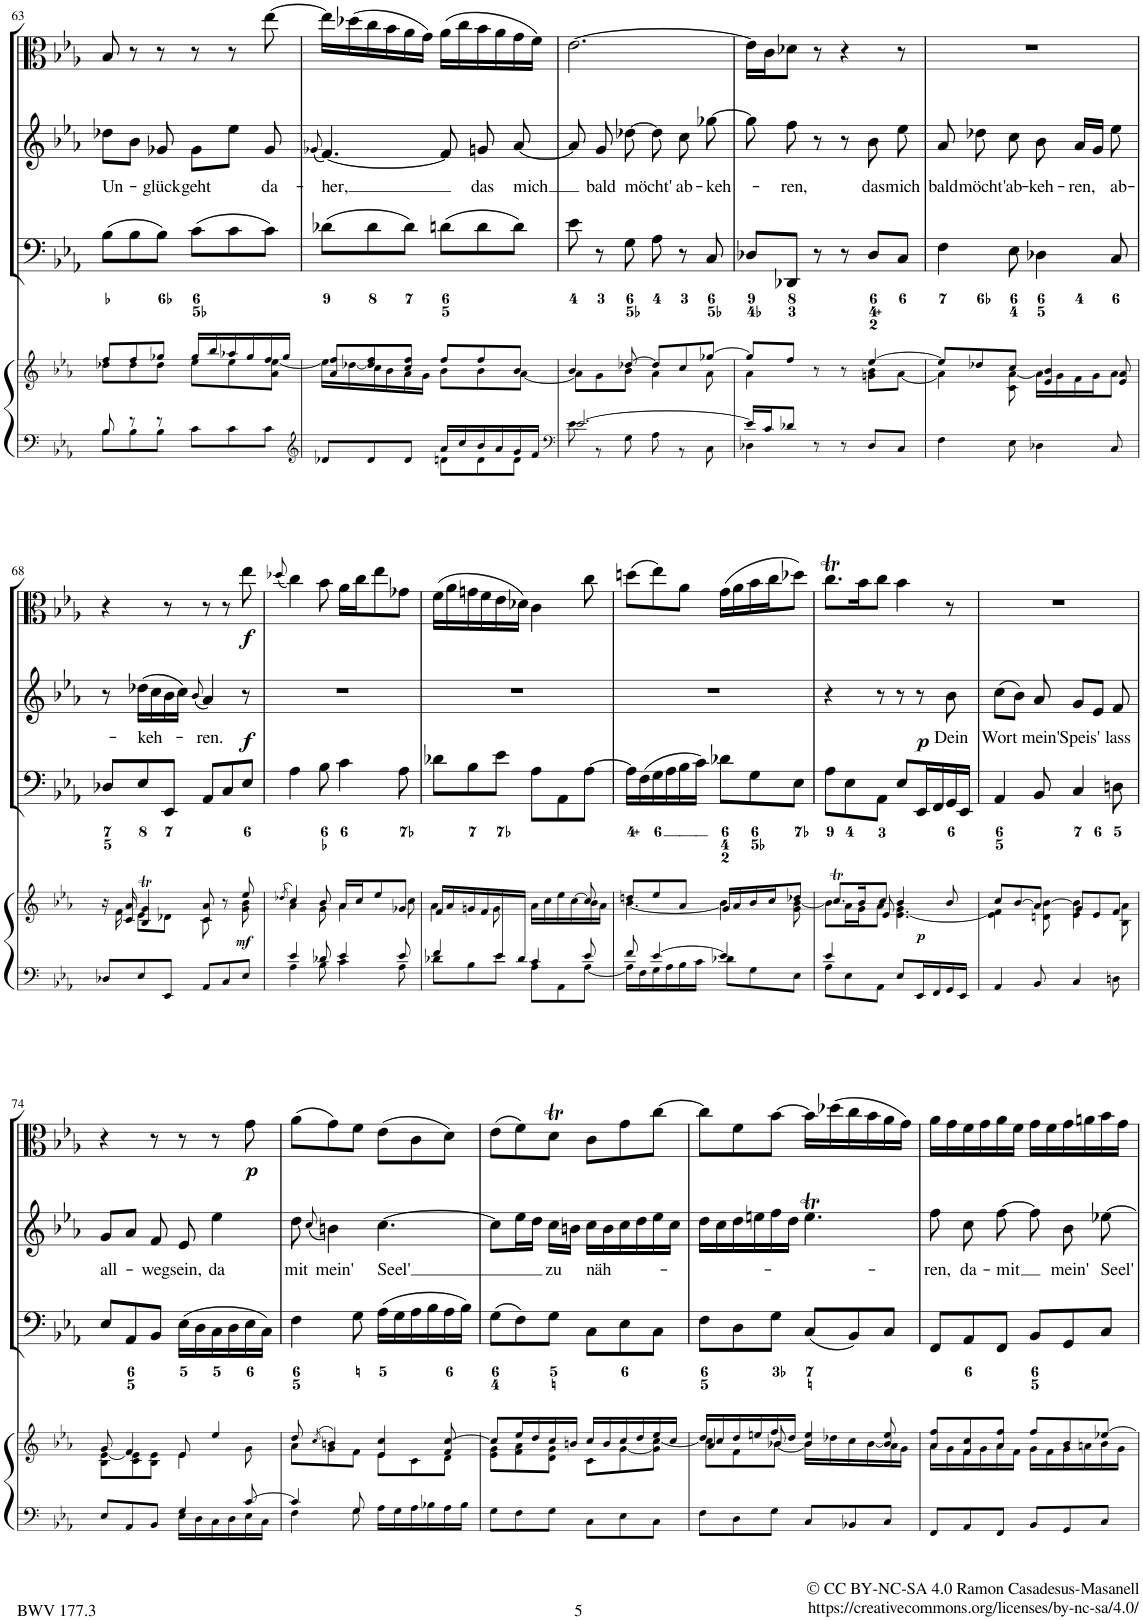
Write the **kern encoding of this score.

**kern	**kern	**dynam	**kern	**dynam	**kern	**text	**kern	**dynam
*part4	*part4	*part4	*part3	*part3	*part2	*part2	*part1	*part1
*staff5	*staff4	*staff4/5	*staff3	*staff3	*staff2	*staff2	*staff1	*staff1
*I"Piano reduction	*	*	*I"Continuo	*	*I"Soprano	*	*I"Oboe da caccia	*
*I'Pno	*	*	*	*	*	*	*I'Ob	*
!!LO:PB:g=z
*clefF4	*clefG2	*	*clefF4	*	*clefG2	*	*clefC3	*
*k[b-e-a-]	*k[b-e-a-]	*	*k[b-e-a-]	*	*k[b-e-a-]	*	*k[b-e-a-]	*
*M6/8	*M6/8	*	*M6/8	*	*M6/8	*	*M6/8	*
=63	=63	=63	=63	=63	=63	=63	=63	=63
*^	*^	*	*	*	*	*	*	*
!	!	!	!	!	!	!	!	!LO:LY:b	!	!
8B-/	8B-\L	8ff/L	8dd-X\L	.	(8B-\L	.	8dd-X\L	Un-	8B-/	.
8r	8B-\	8ff/	8dd-\	.	8B-\	.	8b-\J	.	8r	.
!	!	!	!	!	!	!	!	!LO:LY:b	!	!
8r	8B-\J	8gg-X/J	8dd-\J	.	8B-\J)	.	8g-X/	-glück	8r	.
!	!	!	!	!	!	!	!	!LO:LY:b	!	!
4.ryy	8c\L	16gg-/LL	8ee-\L	.	(8c\L	.	8g-\L	geht	8r	.
.	.	16bb-/	.	.	.	.	.	.	.	.
.	8c\	16aa-X/	8ee-\	.	8c\	.	8ee-\J	.	8r	.
.	.	16gg-/	.	.	.	.	.	.	.	.
!	!	!	!	!	!	!	!	!LO:LY:b	!	!
.	8c\J	16ff/	8a-\ [8ee-\J	.	8c\J)	.	8g-/	da-	[8ee-\	.
.	.	16gg-/JJ	.	.	.	.	.	.	.	.
=64	=64	=64	=64	=64	=64	=64	=64	=64	=64	=64
*clefG2	*	*	*	*	*	*	*	*	*	*
.	.	.	.	.	.	.	(8qg-X/	.	.	.
!	!	!	!	!	!	!	!	!LO:LY:b	!	!
8d-X/L	4.ryy	8a-/ 8ff/L	16ee-\LL]	.	(8d-X\L	.	[4.f/)	-her,	16ee-\LL]	.
.	.	.	[16dd-X\	.	.	.	.	.	(16dd-X\	.
8d-/	.	8dd-/] 8ff/	16cc\	.	8d-\	.	.	.	16cc\	.
.	.	.	16b-\	.	.	.	.	.	16b-\	.
8d-/J	.	8cc/ 8ff/J	16a-\	.	8d-\J)	.	.	.	16a-\	.
.	.	.	16g\JJ	.	.	.	.	.	16g\JJ)	.
16a-/LL	8dn\L	8ff/L	8b-\L	.	(8dn\L	.	8f/]	.	(16a-\LL	.
16cc/	.	.	.	.	.	.	.	.	16cc\	.
!	!	!	!	!	!	!	!	!LO:LY:b	!	!
16b-/	8d\	8ff/	8b-\	.	8d\	.	8gn/	das	16b-\	.
16a-/	.	.	.	.	.	.	.	.	16a-\	.
!	!	!	!	!	!	!	!	!LO:LY:b	!	!
16g/	8d\J	8b-/J	[8a-\J	.	8d\J)	.	[8a-/	mich	16g\	.
16f/JJ	.	.	.	.	.	.	.	.	16f\JJ)	.
=65	=65	=65	=65	=65	=65	=65	=65	=65	=65	=65
*clefF4	*	*	*	*	*	*	*	*	*	*
[2.e-/	8e-\	4b-/	8a-\L]	.	8e-\	.	8a-/]	.	[2.e-\	.
!	!	!	!	!	!	!	!	!LO:LY:b	!	!
.	8r	.	8g\	.	8r	.	8g/	bald	.	.
!	!	!	!	!	!	!	!	!LO:LY:b	!	!
.	8G\	[8dd-X/	8b-\J	.	8G\	.	[8dd-X\	möcht'	.	.
.	8A-\	8dd-/L]	4a-\	.	8A-\	.	8dd-\]	.	.	.
!	!	!	!	!	!	!	!	!LO:LY:b	!	!
.	8r	8cc/	.	.	8r	.	8cc\	ab-	.	.
!	!	!	!	!	!	!	!	!LO:LY:b	!	!
.	8C\	[8gg-X/J	8a-\	.	8C/	.	[8gg-X\	-keh-	.	.
=66	=66	=66	=66	=66	=66	=66	=66	=66	=66	=66
16e-/LL]	4D-X\	8gg-/L]	4a-\	.	8D-X/L	.	8gg-\]	.	16e-\LL]	.
16c/J	.	.	.	.	.	.	.	.	16c\J	.
!	!	!	!	!	!	!	!	!LO:LY:b	!	!
8d-X/J	.	8ff/J	.	.	8DD-X/J	.	8ff\	-ren,	8d-X\J	.
8r	8ryy	8r	8ryy	.	8r	.	8r	.	8r	.
8r	8ryy	8r	8ryy	.	8r	.	8r	.	4r	.
!	!	!	!	!	!	!	!	!LO:LY:b	!	!
8D-/L	4ryy	[4ee-/	8gn\ 8b-\L	.	8D-/L	.	8b-\	das	.	.
!	!	!	!	!	!	!	!	!LO:LY:b	!	!
8C/J	.	.	[8a-\J	.	8C/J	.	8ee-\	mich	8r	.
*v	*v	*	*	*	*	*	*	*	*	*
=67	=67	=67	=67	=67	=67	=67	=67	=67	=67
!	!	!	!	!	!	!	!LO:LY:b	!	!
4F\	8ee-/L]	4a-\]	.	4F\	.	8a-/	bald	2.r	.
!	!	!	!	!	!	!	!LO:LY:b	!	!
.	8dd-X/	.	.	.	.	8dd-X\	möcht'	.	.
!	!	!	!	!	!	!	!LO:LY:b	!	!
8E-\	8cc/J	8c\ [8a-\	.	8E-\	.	8cc\	ab-	.	.
!	!	!	!	!	!	!	!LO:LY:b	!	!
4D-X\	4e-/ 4b-/	16a-\LL]	.	4D-X\	.	8b-\	-keh-	.	.
.	.	16g\	.	.	.	.	.	.	.
!	!	!	!	!	!	!	!LO:LY:b	!	!
.	.	16f\	.	.	.	16a-/LL	-ren,	.	.
.	.	16g\J	.	.	.	16g/JJ	.	.	.
!	!	!	!	!	!	!	!LO:LY:b	!	!
8C/	8e-/ 8a-/	8a-\J	.	8C/	.	8ee-\	ab-	.	.
!!LO:LB:g=z
=68	=68	=68	=68	=68	=68	=68	=68	=68	=68
8D-X/L	16r	16ryy	.	8D-X/L	.	8r	.	4r	.
.	16c/ 16a-/	16f\	.	.	.	.	.	.	.
!	!	!	!	!	!	!	!LO:LY:b	!	!
8E-/	4B-/T 4g/T	8e-\L	.	8E-/	.	(16dd-X\LL	-keh-	.	.
.	.	.	.	.	.	16cc\	.	.	.
8EE-/J	.	8d-X\J	.	8EE-/J	.	16b-\	.	8r	.
.	.	.	.	.	.	16cc\JJ)	.	.	.
.	.	.	.	.	.	(8qb-/	.	.	.
!	!	!	!	!	!	!	!LO:LY:b	!	!
8AA-/L	8c/ 8a-/	8c\	.	8AA-/L	.	4a-/)	-ren.	8r	.
8C/	8r	8ryy	.	8C/	.	.	.	8r	.
!	!	!	!LO:DY:b	!	!LO:DY:a	!	!	!	!LO:DY:b
8E-/J	8ee-/	8g\ 8b-\	mf	8E-/J	f	8r	.	8ee-\	f
=69	=69	=69	=69	=69	=69	=69	=69	=69	=69
.	(8qdd-X/	.	.	.	.	.	.	(8qdd-X/	.
*^	*	*	*	*	*	*	*	*	*
4e-/	4A-\	4cc/)	4a-\	.	4A-\	.	2.r	.	4cc\)	.
8d-X/	8B-\	8b-/	8g\	.	8B-\	.	.	.	8b-\	.
4e-/	4c\	16a-/LL	4a-\	.	4c\	.	.	.	16a-\LL	.
.	.	16cc/J	.	.	.	.	.	.	16cc\J	.
.	.	8ee-/	.	.	.	.	.	.	8ee-\	.
8e-/	8A-\	8g-X/J	8cc\	.	8A-\	.	.	.	8g-X\J	.
=70	=70	=70	=70	=70	=70	=70	=70	=70	=70	=70
*	*^	*	*	*	*	*	*	*	*	*
4ryy	4f/	8d-X\L	16f/LL	4a-\	.	8d-X\L	.	2.r	.	(16f\LL	.
.	.	.	16a-/	.	.	.	.	.	.	16a-\	.
.	.	8B-\	16gn/	.	.	8B-\	.	.	.	16gn\	.
.	.	.	16f/	.	.	.	.	.	.	16f\	.
16e-/	8ryy	8e-\J	8ryy	8g\	.	8e-\J	.	.	.	16e-\	.
16d-/JJ	.	.	.	.	.	.	.	.	.	16d-X\JJ)	.
4.ryy	4c/	8A-\L	4ryy	16a-\LL	.	8A-\L	.	.	.	4c\	.
.	.	.	.	16cc\	.	.	.	.	.	.	.
.	.	8AA-\	.	16ee-\	.	8AA-\	.	.	.	.	.
.	.	.	.	[>16cc\	.	.	.	.	.	.	.
.	8e-/	[8A-\J	8cc/]	16b-\	.	[8A-\J	.	.	.	8cc\	.
.	.	.	.	16a-\JJ	.	.	.	.	.	.	.
*	*v	*v	*	*	*	*	*	*	*	*	*
=71	=71	=71	=71	=71	=71	=71	=71	=71	=71	=71
8f/	16A-\LL]	8ddn/L	[4.b-\	.	16A-\LL]	.	2.r	.	(8ddn\L	.
.	16F\	.	.	.	(16F\	.	.	.	.	.
[4e-/	16G\	8ee-/	.	.	16G\	.	.	.	8ee-\)	.
.	16A-\	.	.	.	16A-\	.	.	.	.	.
.	16B-\	8a-/J	.	.	16B-\	.	.	.	8a-\J	.
.	16c\JJ	.	.	.	16c\JJ)	.	.	.	.	.
4e-/]	8d-X\L	16g/LL	4b-\]	.	8d-X\L	.	.	.	(16g\LL	.
.	.	16a-/	.	.	.	.	.	.	16a-\	.
.	8G\	16b-/	.	.	8G\	.	.	.	16b-\	.
.	.	16cc/J	.	.	.	.	.	.	16cc\J	.
8ryy	8E-\J	8dd-X/J	8g\ [8b-\	.	8E-\J	.	.	.	8dd-X\J)	.
=72	=72	=72	=72	=72	=72	=72	=72	=72	=72	=72
*	*	*^	*^	*	*	*	*	*	*	*
4e-/	8A-\L	8.ccT/L	8b-\L]	4ryy	2ryy	.	8A-\L	.	4r	.	8.ccT\L	.
.	8E-\	.	16a-\L	.	.	.	8E-\	.	.	.	.	.
.	.	16b-/K	16g\J	.	.	.	.	.	.	.	16b-\K	.
8ryy	8AA-\J	8cc/J	8a-\J	8e-/	.	.	8AA-\J	.	8r	.	8cc\J	.
8E-/L	4.ryy	4b-/	[4.e-\ 4.g\	4.ryy	.	.	8E-/L	.	8r	.	4b-\	.
!	!	!	!	!	!	!LO:DY:b	!	!LO:DY:a	!	!	!	!
16EE-/L	.	.	.	.	4ryy	p	16EE-/L	p	8r	.	.	.
16FF/	.	.	.	.	.	.	16FF/	.	.	.	.	.
!	!	!	!	!	!	!	!	!	!	!LO:LY:b	!	!
16GG/	.	8b-/	.	.	.	.	16GG/	.	8b-\	Dein	8r	.
16EE-/JJ	.	.	.	.	.	.	16EE-/JJ	.	.	.	.	.
*v	*v	*	*	*	*	*	*	*	*	*	*	*
=73	=73	=73	=73	=73	=73	=73	=73	=73	=73	=73	=73
!	!	!	!	!	!	!	!	!	!LO:LY:b	!	!
*	*	*v	*v	*v	*	*	*	*	*	*	*
4AA-/	8cc/L	4e-\] 4f\	.	4AA-/	.	(8cc\L	Wort	2.r	.
.	[8b-/	.	.	.	.	8b-\J)	.	.	.
!	!	!	!	!	!	!	!LO:LY:b	!	!
8BB-/	8a-/J	8dn\ 8b-\_	.	8BB-/	.	8a-/	mein'	.	.
!	!	!	!	!	!	!	!LO:LY:b	!	!
4C/	8g/L	4e-\ 4b-\]	.	4C/	.	8g/L	Speis'	.	.
.	8e-/	.	.	.	.	8e-/J	.	.	.
!	!	!	!	!	!	!	!LO:LY:b	!	!
8Dn\	8f/J	8B-\ 8a-\	.	8Dn\	.	8f/	lass	.	.
!!LO:LB:g=z
=74	=74	=74	=74	=74	=74	=74	=74	=74	=74
*^	*	*	*	*	*	*	*	*	*
!	!	!	!	!	!	!	!	!LO:LY:b	!	!
8E-/L	4.ryy	8g/	8B-\ [8e-\L	.	8E-/L	.	8g/L	all-	4r	.
8AA-/	.	4f/	8c\ 8e-\]	.	8AA-/	.	8a-/J	.	.	.
!	!	!	!	!	!	!	!	!LO:LY:b	!	!
8BB-/J	.	.	8B-\ 8e-\J	.	8BB-/J	.	8f/	-weg	8r	.
!	!	!	!	!	!	!	!	!LO:LY:b	!	!
4G/	16E-\LL	8e-/	4e-\	.	(16E-\LL	.	8e-/	sein,	8r	.
.	16D\	.	.	.	16D\	.	.	.	.	.
!	!	!	!	!	!	!	!	!LO:LY:b	!	!
.	16C\	4ee-/	.	.	16C\	.	4ee-\	da	8r	.
.	16D\	.	.	.	16D\	.	.	.	.	.
!	!	!	!	!	!	!	!	!	!	!LO:DY:b
[8c/	16E-\	.	8g\	.	16E-\	.	.	.	8g\	p
.	16C\JJ	.	.	.	16C\JJ)	.	.	.	.	.
=75	=75	=75	=75	=75	=75	=75	=75	=75	=75	=75
!	!	!	!	!	!	!	!	!LO:LY:b	!	!
4c/]	4F\	8dd/	8a-\L	.	4F\	.	8dd\	mit	(8a-\L	.
.	.	(>8qcc/	.	.	.	.	(8qcc/	.	.	.
!	!	!	!	!	!	!	!	!LO:LY:b	!	!
.	.	4bn/)	8g\	.	.	.	4bn\)	mein'	8g\)	.
8G/	8G\	.	8f\J	.	8G\	.	.	.	8f\J	.
!	!	!	!	!	!	!	!	!LO:LY:b	!	!
4.ryy	16A-\LL	4e-/ 4cc/	8e-\L	.	(16A-\LL	.	[4.cc\	Seel'	(8e-\L	.
.	16G\	.	.	.	16G\	.	.	.	.	.
.	16A-\	.	8c\	.	16A-\	.	.	.	8c\	.
.	16B-X\	.	.	.	16B-\	.	.	.	.	.
.	16A-\	8f/ [8cc/	8d\J	.	16A-\	.	.	.	8d\J)	.
.	16B-\JJ	.	.	.	16B-\JJ)	.	.	.	.	.
*v	*v	*	*	*	*	*	*	*	*	*
=76	=76	=76	=76	=76	=76	=76	=76	=76	=76
8G\L	8cc/L]	8e-\ 8g\L	.	(8G\L	.	8cc\L]	.	(8e-\L	.
8F\	16ee-/L	8f\ 8a-\	.	8F\)	.	16ee-\L	.	8f\)	.
.	16dd/	.	.	.	.	16dd\JJ	.	.	.
!	!	!	!	!	!	!	!LO:LY:b	!	!
8G\J	16cc/	8d\ 8g\J	.	8G\J	.	16cc\LL	zu	8dt\J	.
.	16bn/JJ	.	.	.	.	16bn\JJ	.	.	.
!	!	!	!	!	!	!	!LO:LY:b	!	!
8C\L	16cc/LL	8c\L	.	8C\L	.	16cc\LL	näh-	8c\L	.
.	16b/	.	.	.	.	16b\	.	.	.
8E-\	16cc/	[8g\	.	8E-\	.	16cc\	.	8g\	.
.	16dd/	.	.	.	.	16dd\	.	.	.
8C\J	16ee-/	8g\] [8cc\J	.	8C\J	.	16ee-\	.	[8cc\J	.
.	16cc/JJ	.	.	.	.	16cc\JJ	.	.	.
=77	=77	=77	=77	=77	=77	=77	=77	=77	=77
*	*	*^	*	*	*	*	*	*	*
8F\L	16dd/LL	8cc\L]	4a-/	.	8F\L	.	16dd\LL	.	8cc\L]	.
.	16cc/	.	.	.	.	.	16cc\	.	.	.
8D\	16dd/	8f\	.	.	8D\	.	16dd\	.	8f\	.
.	16een/	.	.	.	.	.	16een\	.	.	.
8G\J	16ff/	[8b-\J	8b-X/	.	8G\J	.	16ff\	.	[8b-\J	.
.	16dd/JJ	.	.	.	.	.	16dd\JJ	.	.	.
8C/L	4b-/ 4ee/	16b-\LL]	4.ryy	.	(8C/L	.	4.eet\	.	16b-\LL]	.
.	.	16dd-X\	.	.	.	.	.	.	(16dd-X\	.
8BB-X/	.	16cc\	.	.	8BB-/)	.	.	.	16cc\	.
.	.	[16b-\	.	.	.	.	.	.	16b-\	.
8C/J	8b-/] 8ee/	16a-\	.	.	8C/J	.	.	.	16a-\	.
.	.	16g\JJ	.	.	.	.	.	.	16g\JJ)	.
*	*	*v	*v	*	*	*	*	*	*	*
=78	=78	=78	=78	=78	=78	=78	=78	=78	=78
!	!	!	!	!	!	!	!LO:LY:b	!	!
8FF/L	8a-/ 8ff/L	16a-\LL	.	8FF/L	.	8ff\	-ren,	16a-\LL	.
.	.	16g\	.	.	.	.	.	16g\	.
!	!	!	!	!	!	!	!LO:LY:b	!	!
8AA-/	8f/ 8cc/	16f\	.	8AA-/	.	8cc\	da-	16f\	.
.	.	16g\	.	.	.	.	.	16g\	.
!	!	!	!	!	!	!	!LO:LY:b	!	!
8FF/J	8a-/ 8ff/J	16a-\	.	8FF/J	.	[8ff\	-mit	16a-\	.
.	.	16f\JJ	.	.	.	.	.	16f\JJ	.
8BB-/L	8ff/L	16g\LL	.	8BB-/L	.	8ff\]	.	16g\LL	.
.	.	16f\	.	.	.	.	.	16f\	.
!	!	!	!	!	!	!	!LO:LY:b	!	!
8GG/	8b-/	16g\	.	8GG/	.	8b-\	mein'	16g\	.
.	.	16an\	.	.	.	.	.	16an\	.
!	!	!	!	!	!	!	!LO:LY:b	!	!
8C/J	[8ee-X/J	16b-\	.	8C/J	.	[8ee-X\	Seel'	16b-\	.
.	.	16g\JJ	.	.	.	.	.	16g\JJ	.
*	*v	*v	*	*	*	*	*	*	*
=	=	=	=	=	=	=	=	=
*-	*-	*-	*-	*-	*-	*-	*-	*-
